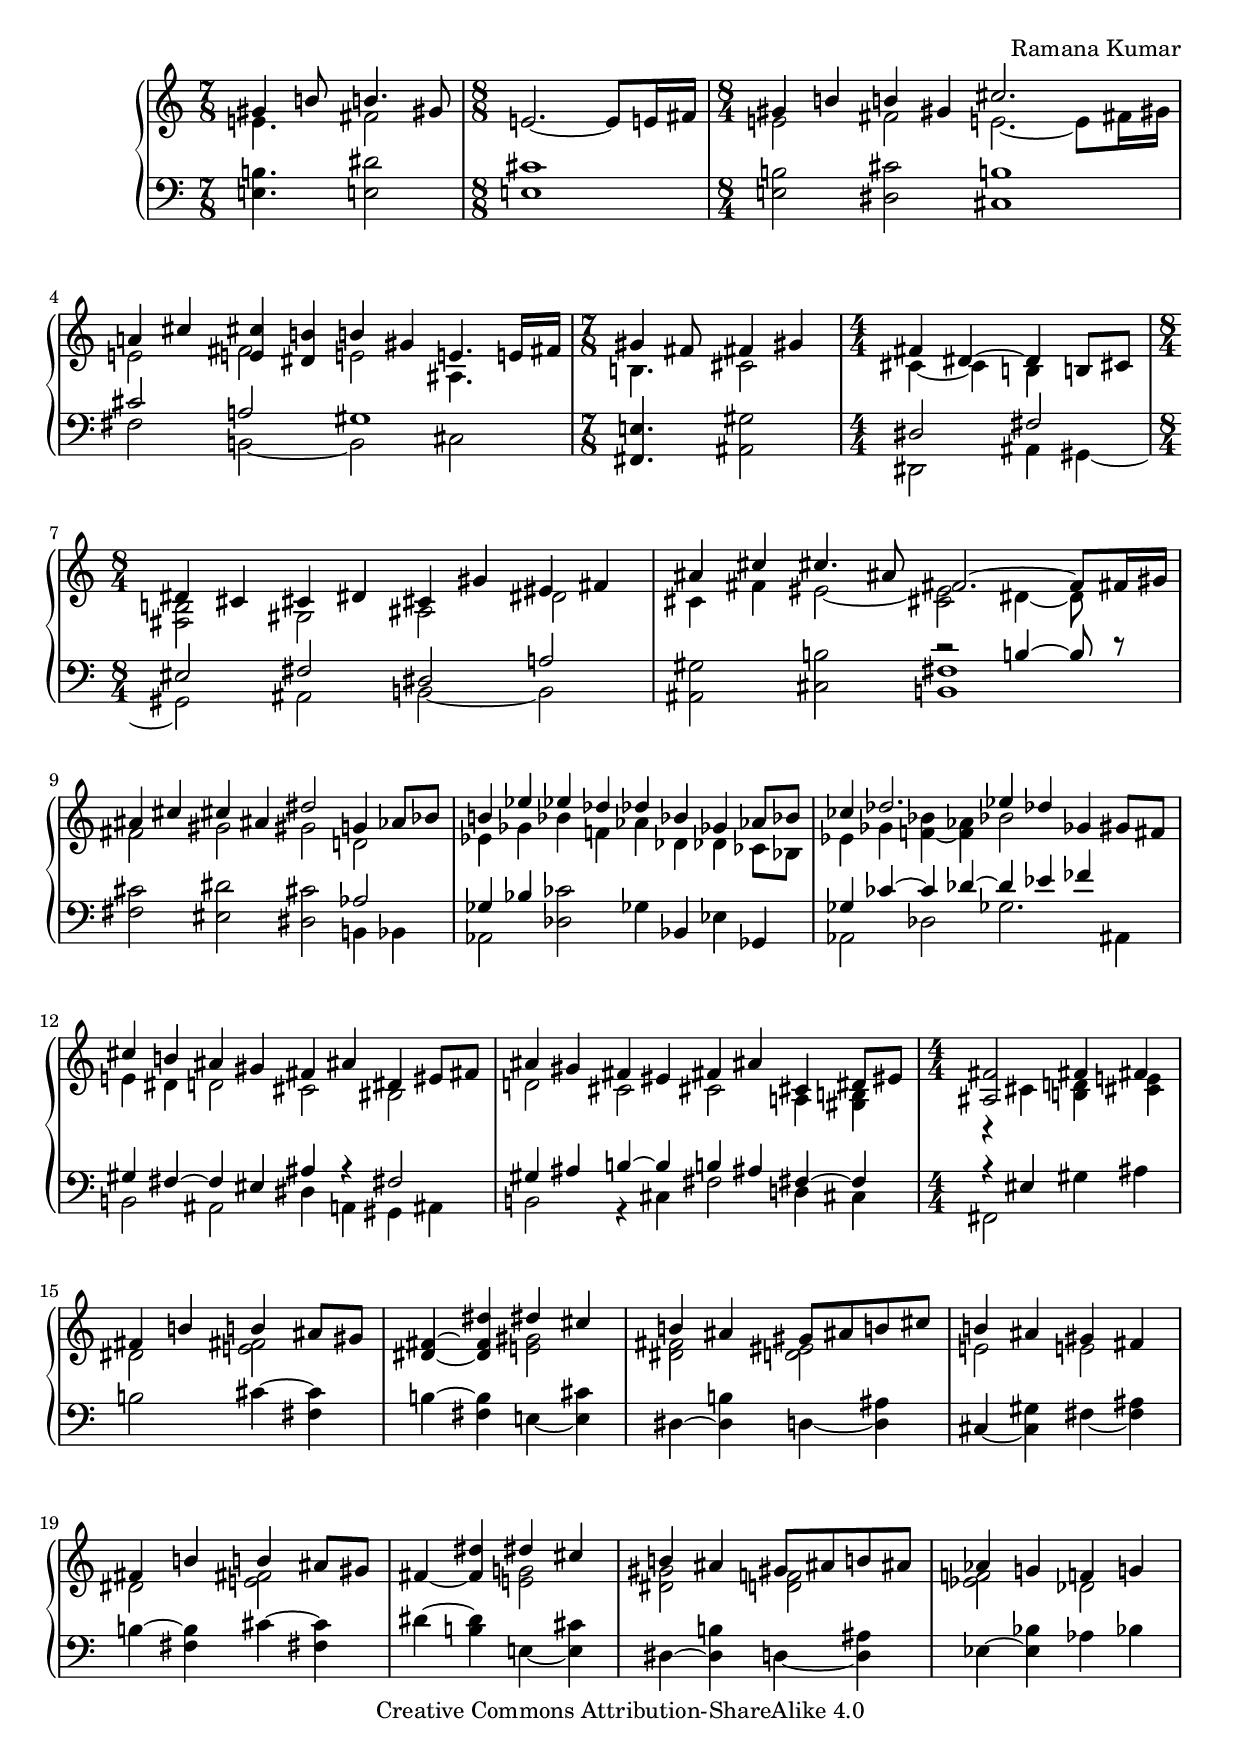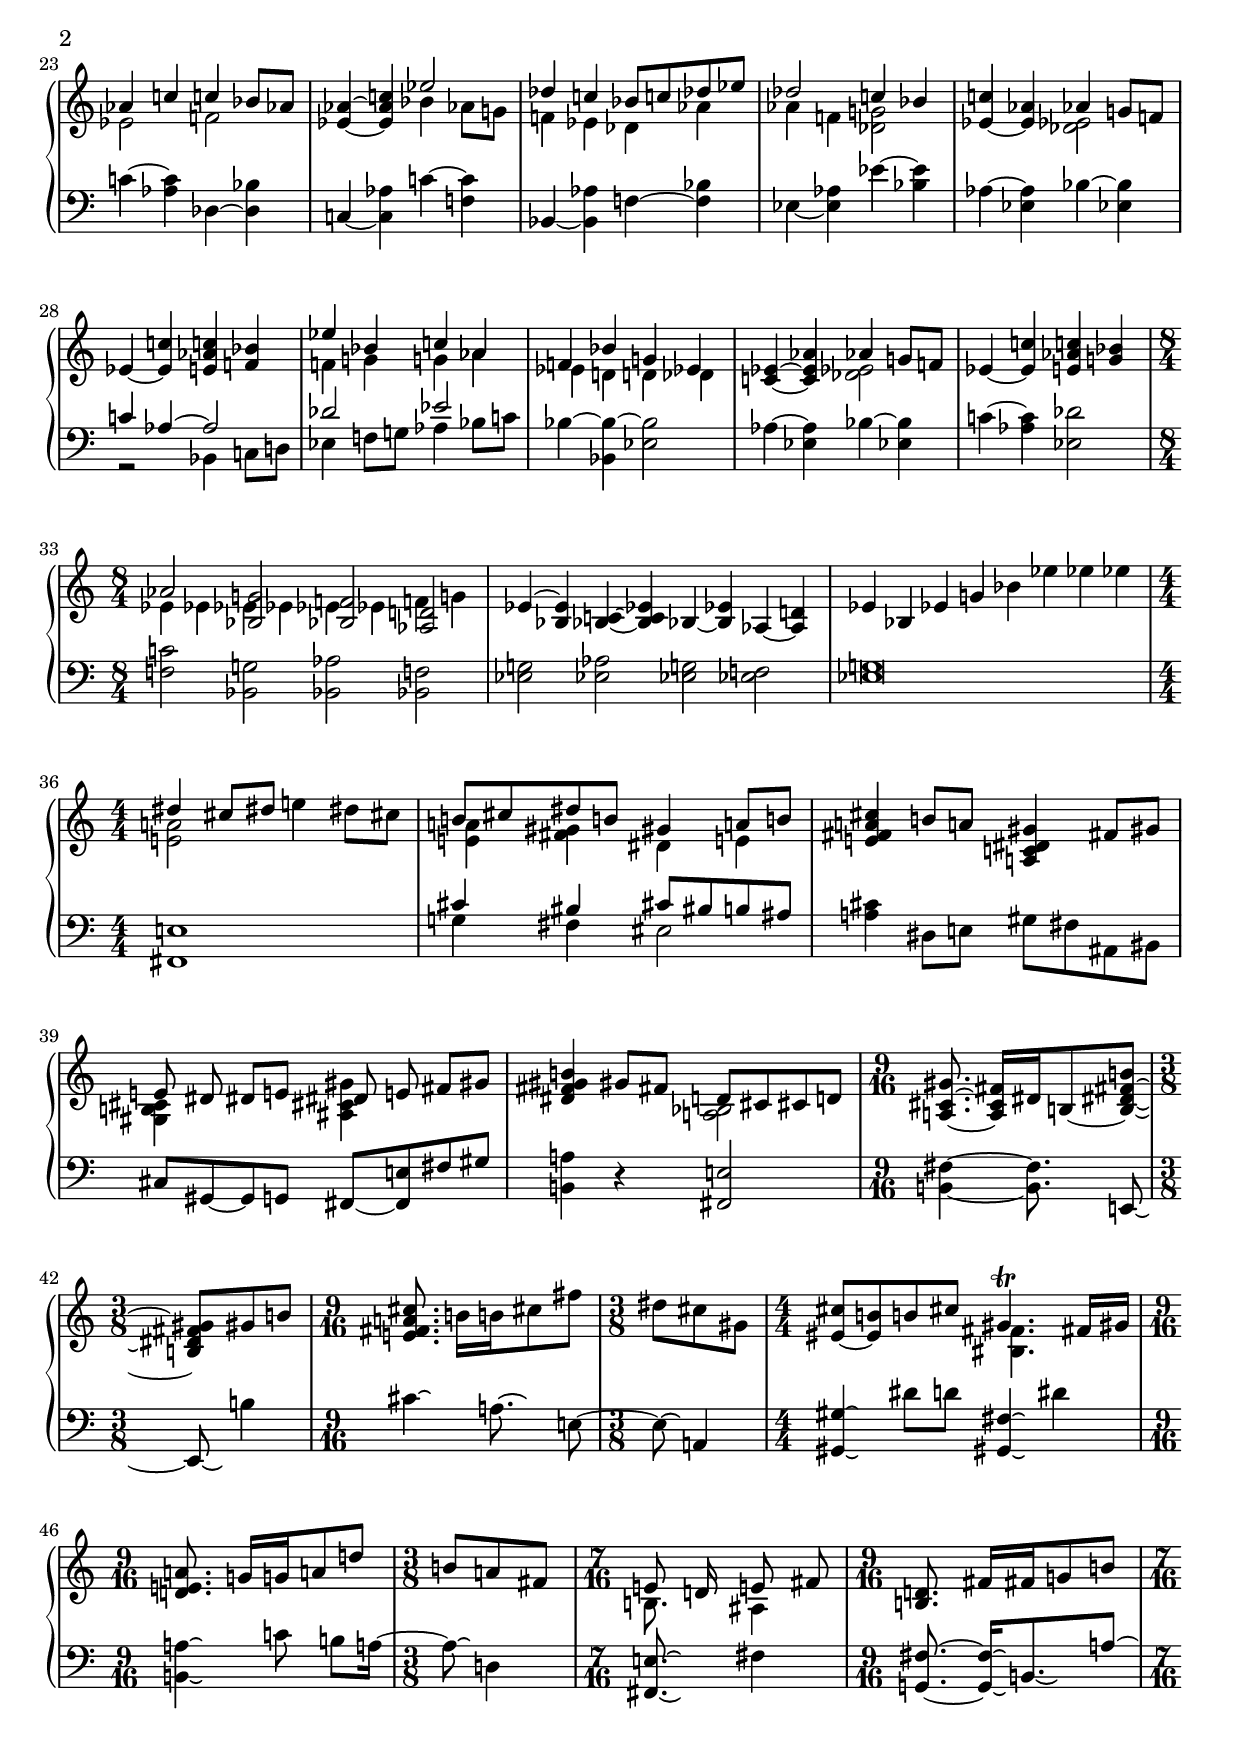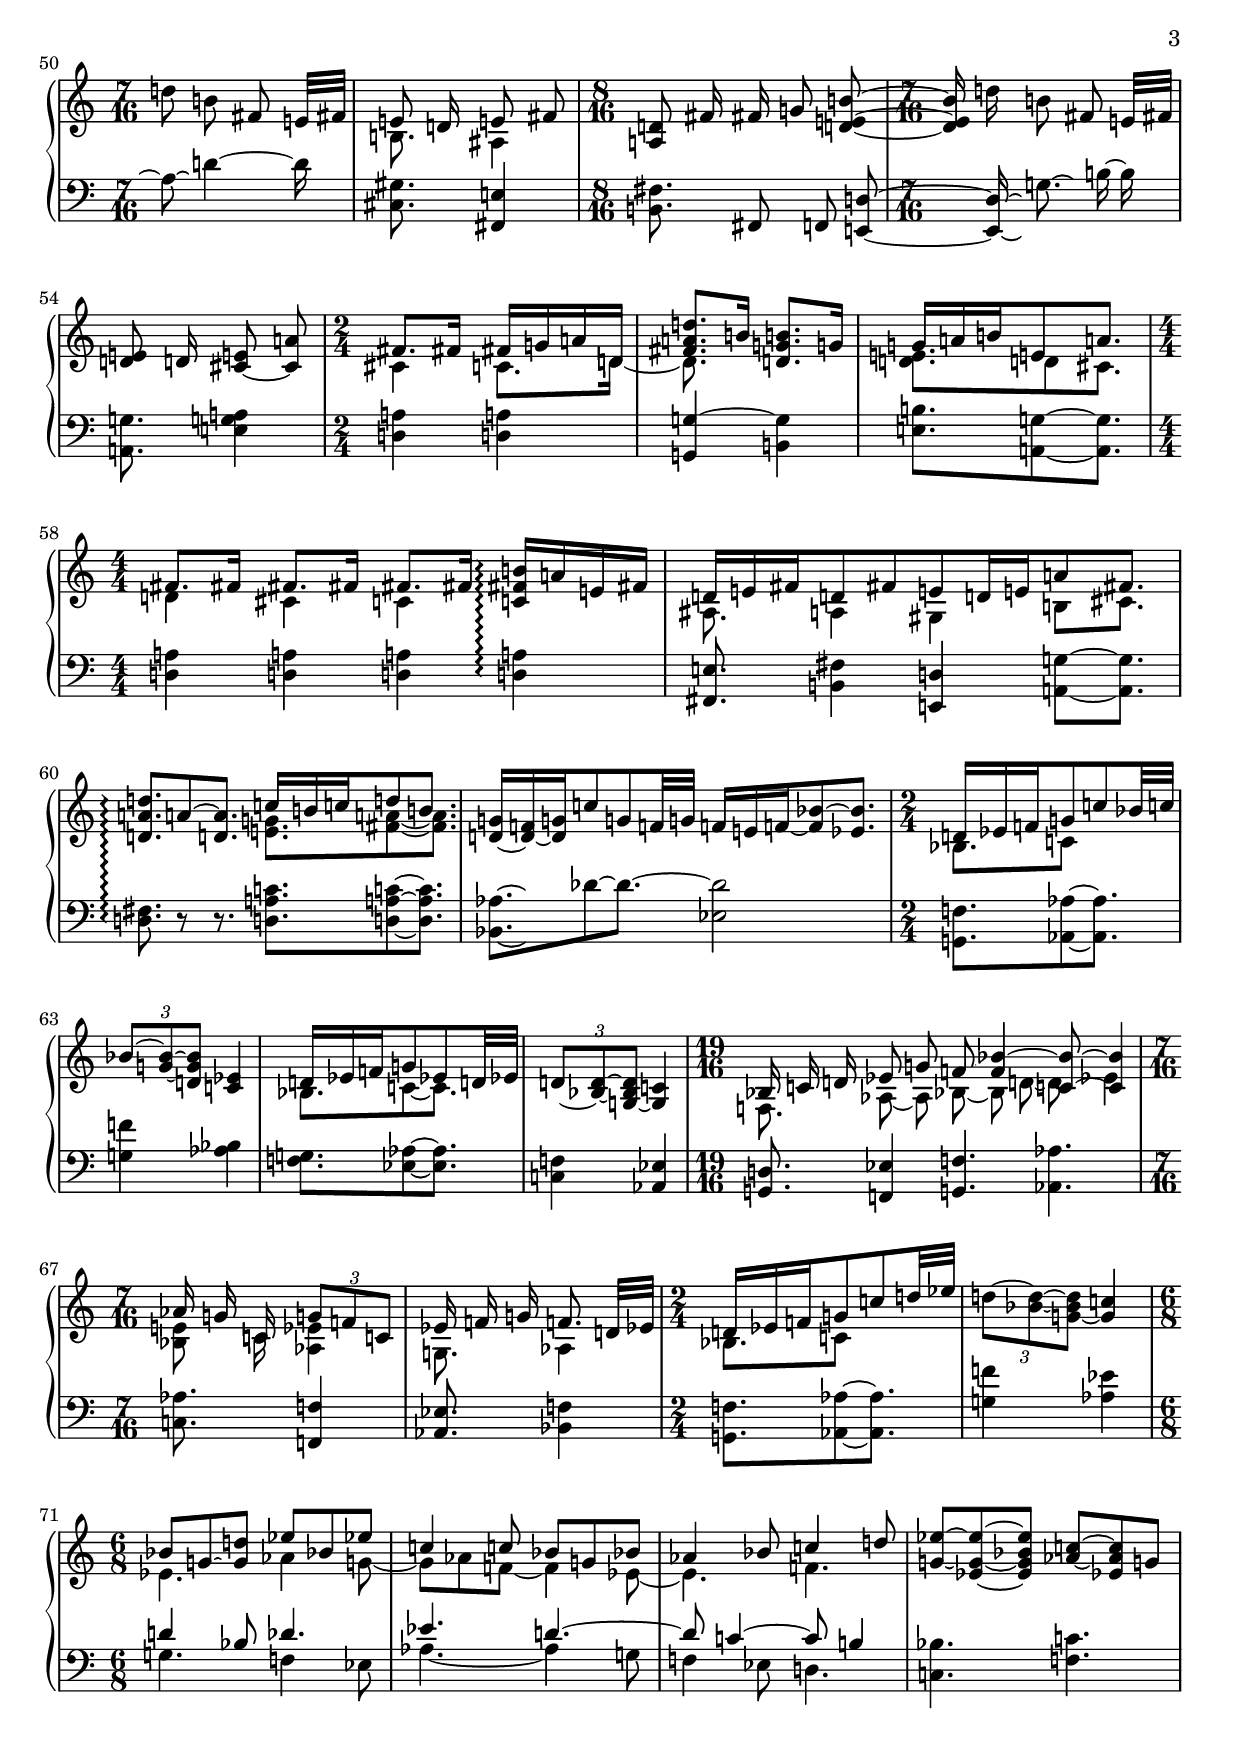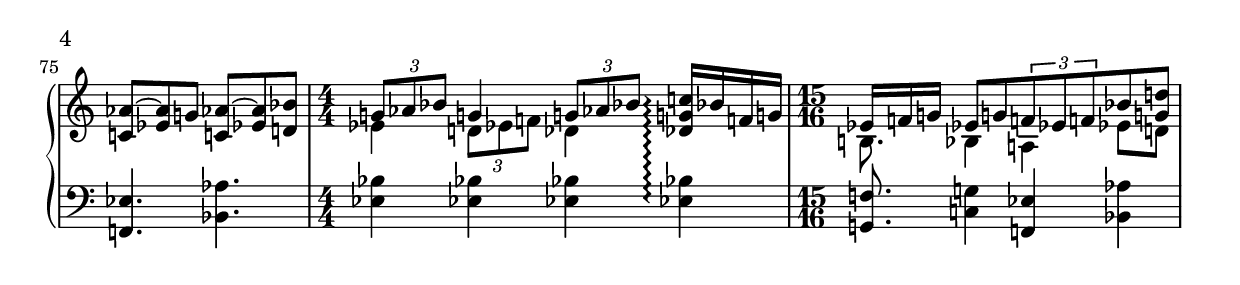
\version "2.24.0"

\header {
% title = "tbd"
  composer = "Ramana Kumar"
  date = "2015"
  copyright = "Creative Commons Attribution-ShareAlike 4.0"
% dedication = "tbd"
}

#(set-default-paper-size "a4" 'portrait)
#(ly:set-option 'point-and-click #f)

\score {
  \new PianoStaff <<
    \new Staff {
      \accidentalStyle PianoStaff.dodecaphonic
      \override PianoStaff.TimeSignature.style = #'numbered
      \set PianoStaff.connectArpeggios = ##t

      \clef treble

      \time 7/8
      << { gis'4 b'8 b'4. gis'8 }
      \\ { e'4. fis'2 } >>
      |

      \time 8/8
      e'2. ~ e'8 e'16 fis'
      |

      \time 8/4
      << { gis'4 b' b' gis' cis''2. s8 }
      \\ { e'2 fis' e'2. ~ e'8 fis'16 gis' } >>
      |

      << { a'4 cis'' < e' cis''> < dis' b'> b' gis' e'4. e'16 fis' }
      \\ { e'2 fis' e' ais4. s8 } >>
      |

      \time 7/8
      << { gis'4 fis'8 fis'4 gis' }
      \\ { b4. cis'2 } >>
      |

      \time 4/4
      << { fis'4 dis'4 ~ dis' b8 cis' }
      \\ { cis'4 ~ cis' b s } >>
      |

      \time 8/4
      << { dis'4 cis' cis' dis' cis' gis' eis' fis' }
      \\ { < fis b>2 gis ais dis' } >>
      |

      << { ais'4 cis'' cis''4. ais'8 fis'2. ~ fis'8 fis'16 gis' }
      \\ { cis'4 fis' eis'2 ~ < cis' eis'> dis'4 ~ dis'8 } >>
      |

      << { ais'4 cis'' cis'' ais' dis''2 g'4 aes'8 bes' }
      \\ { fis'2 gis' gis' d' } >>
      |

      << { b'4 ees'' ees'' des'' des'' bes' ges' aes'8 bes' }
      \\ { ees'4 ges' bes' f' aes' des' des' ces'8 bes } >>
      |

      << { ces''4 des''2. ees''4 des'' ges' gis'8 fis' }
      \\ { ees'4 ges' < f' bes'> ~ < f' aes'> bes'2 s } >>
      |

      << { cis''4 b' ais' gis' fis' ais' dis' eis'8 fis' }
      \\ { e'4 dis' d'2 cis' bis } >>
      |

      << { ais'4 gis' fis' eis' fis' ais' cis' dis'8 eis' }
      \\ { d'2 cis' cis' a4 <gis b> } >>
      |

      \time 4/4
      << { <ais fis'>2 fis'4 fis' }
      \\ { r4 cis' < b d'> < cis' e'> } >>
      |

      << { fis'4 b' b' ais'8 gis' }
      \\ { dis'2 < e' fis'> } >>
      |

      < dis' fis'>4 ~ < dis' fis' dis''> << { dis'' cis'' } \\  < e' gis'>2 >>
      |

      << { b'4 ais' gis'8 ais' b' cis'' }
      \\ { < dis' fis'>2 < d' eis'> } >>
      |

      << { b'4 ais' gis' fis' }
      \\ {e'2 e' } >>
      |

      << { fis'4 b' b' ais'8 gis' }
      \\ { dis'2 < e' fis'> } >>
      |

      fis'4 ~ < fis' dis''> << { dis'' cis'' } \\  < e' g'>2 >>
      |

      << { b'4 ais' gis'8 ais' b' ais' }
      \\ { < dis' gis'>2 < d' f'> } >>
      |

      << { aes'4 g' f' g' }
      \\ { < ees' f'>2 des' } >>
      |

      << { aes'4 c'' c'' bes'8 aes' }
      \\ { ees'2 f' } >>
      |

      < ees' aes'>4 ~ < ees' aes' c''>
      << { ees''2 } \\ { bes'4 aes'8 g' } >>
      |

      << { des''4 c'' bes'8 c'' des'' ees'' }
      \\ { f'4 ees' des' aes' } >>
      |

      << { des''2 c''4 bes' }
      \\ { aes'4 f' < des' g'>2 } >>
      |

      < ees' c''>4 ~ < ees' aes'> << { aes' g'8 f' } \\ < des' ees'>2 >>
      |

      ees'4 ~ < ees' c''> < e' aes' c''> < f' bes'>
      |

      << { ees''4 bes' c'' aes' }
      \\ { f' g' g' aes' } >>
      |

      << { f' bes' g' ees' }
      \\ { ees' d' d' des' } >>
      |

      < c' ees'>4 ~ < c' ees' aes'> << { aes' g'8 f' } \\ < des' ees'>2 >>
      |

      ees'4 ~ < ees' c''> < e' aes' c''> < g' bes'>
      |

      \time 8/4
      << { aes'2 < bes g'> < bes f'> < aes d'> }
      \\ { ees'4 ees' ees' ees' ees' ees' f' g' } >>
      |

      ees'4 ~ < ees' bes> < bes c'> ~ < bes c' ees'>
      bes4 ~ < bes ees'> aes ~ < aes d'>
      |

      ees'4 bes ees' g' bes' ees'' ees'' ees''
      |

      \time 4/4
      << { dis''4 cis''8 dis'' } \\ < e' a'>2 >> e''4 dis''8 cis''
      |

      << { b'8 cis'' dis'' b' gis'4 a'8 b' }
      \\ { < e' a'>4 < fis' gis'> dis' e' } >>
      |

      < e' fis' a' cis''>4 b'8 a' < a c' dis' gis'>4 fis'8 gis'
      |

      << { e'8 dis' } \\ { < gis b cis'>4} >> dis'8 e'
      << { dis'8 e' } \\ { < ais cis' gis'>4 } >> fis'8 gis'
      |

      < dis' fis' gis' b'>4 gis'8 fis'
      << { d'8 cis' cis' d' }
      \\ { < a bes>2 } >>
      |

      \time 9/16
      < a cis' gis'>8. ~ < a cis' fis'>16 dis' b8 ~
      < b dis' fis' b'>8 ~
      |
      \time 3/8
      < b dis' fis' gis'>8 gis' b'
      |

      \time 9/16
      < e' fis' a' cis''>8. b'16 b' cis''8 fis''
      |
      \time 3/8
      dis'' cis'' gis'8
      |

      \time 4/4
      < eis' cis''>8 ~ < eis' b'> b' cis''8 << gis'4.\trill \\ < bis fis'>4. >> fis'16 gis'
      |

      \time 9/16
      < d' e' a'>8. g'16 g' a'8 d''
      |
      \time 3/8
      b' a' fis'
      |

      \time 7/16
      << { e'8 d'16 e'8 fis'}
      \\ { b8. ais4 } >>

      \time 9/16
      < b d'>8. fis'16 fis' g'8

      b'8
      |

      \time 7/16
      d'' b' fis'

      e'32 fis'
      |

      << { e'8 d'16 e'8 fis' } \\ { b8. ais4 } >>

      \time 8/16
      < a d'>8 fis'16 fis' g'8
      < d' e' b'>8 ~
      |

      \time 7/16
      < d' e' b'>16 d''16 b'8 fis'8
      e'32 fis'
      |

      < e' d'>8 d'16 < cis' e'>8 ~ < cis' a'>
      \time 2/4
      << { fis'8. fis'16 fis' g' a' d' } \\ { cis'4 c'8. d'16 ~ } >>

      << { < fis' a' d''>8. b'16 } \\ { d'8. s16 } >> < d' g' b'>8. g'16

      << { g' a' b' e'8 a'8. }
      \\ { < d' e'>8. d'8 cis'8. } >>
      |

      \time 4/4
      << { fis'8. fis'16 fis'8. fis'16 fis'8. fis'16 }
      \\ { d'4 cis' c' } >>
      < c' fis' b'>16\arpeggio a' e' fis'

      << { d'16 e'  fis' d'8 fis' e' d'16 e' a'8 fis'8. }
      \\ { ais8. a4 gis4 b8 cis'8. } >>
      |

      < d' a' d''>8.\arpeggio a'8 ~ < a' d'>8.
      << { c''16 b' c'' d''8 b'8. }
      \\ { < e' g'>8. < fis' a'>8 ~ < fis' a'>8. } >>
      |

      < d' g'>16 ~ < d' f'> ~ < d' g'> c''8 g'8
      f'32 g' f'16 e' f' ~ <f' bes'>8 ~ <ees' bes'>8.
      |

      \time 2/4
      << { d'16 ees' f' g'8 c'' bes'32 c'' }
      \\ { bes8. c'8 s8. } >>
      |

      \times 2/3 { bes'8 ~ <g' bes'> ~ <d' g' bes'> } <c' ees'>4
      |

      << { d'16 ees' f' g'8 ees' d'32 ees' }
      \\ { bes8. c'8 ~ c'8. } >>

      \times 2/3 { d'8 ~ <d' bes> ~ <d' bes g> ~ } < g c'>4

      \time 19/16
      << { bes16 c' d' ees'8 g' }
      \\ { f8. aes8 ~ aes8 } >>

      << { f'8 ~ < f' bes'>4 ~ < c' bes'>8 ~ < c' bes'>4 }
      \\ { bes8 ~ bes d'8 ~ d'8 ees'4 } >>
      |

      \time 7/16
      << { aes'16 g' c'  \times 2/3 { g'8 f' c' } }
      \\ { <bes e'>8 c'16 <aes ees'>4 } >>

      << { ees'16 f' g' f'8. d'32 ees' }
      \\ { g8. aes4 } >>
      |

      \time 2/4
      << { d'16 ees' f' g'8 c'' d''32 ees'' }
      \\ { bes8. c'8 s8. } >>

      \times 2/3 { d''8 ~ <d'' bes'> ~ <d'' bes' g'> } ~ < g' c''>4
      |

      \time 6/8
      << { bes'8 g' ~ <g' d''> ees'' bes' ees'' }
      \\ { ees'4. aes'4 g'8 ~ } >>
      |

      << { c''4 c''8 bes' g' bes' }
      \\ { g'8 aes' f' ~ f'4 ees'8 ~ } >>
      |

      << { aes'4 bes'8 c''4 d''8 }
      \\ { ees'4. f' } >>
      |

      < g' ees''> 8 ~ < ees' g' ees''> ~ <ees' g' bes' ees''>
      < aes' c''> ~ < ees' aes' c''> g'
      |

      < c' aes'> ~ < ees' aes'> g'
      < c' aes'> ~ < ees' aes'> < d' bes'>
      |

      \time 4/4
      << { \times 2/3 { g'8 aes' bes' } g'4 \times 2/3 { g'8 aes' bes' }
           <des' g' c''>16\arpeggio bes' f' g'}
      \\ { ees'4 \times 2/3 { d'8 ees' f' } des'4 } >>
      |

      \time 15/16
      << { ees'16 f' g' ees'8 g' \times 2/3 {f'8 ees' f'} bes'8 <g' d''> }
      \\ { b8. bes4 a ees'8 d' } >>


    }
    \new Staff {
      \clef bass

      < e b>4. < e dis'>2
      |

      < e cis'>1
      |

      < e b>2 < dis cis'> < cis b>1
      |

      << { cis'2 a gis1 }
      \\ { fis2 b, ~ b, cis } >>
      |

      < fis, e>4. < ais, gis>2
      |

      << { dis2 fis }
      \\ { dis,2 ais,4 gis, ~ } >>
      |

      << { eis2 fis dis a }
      \\ { gis, ais, b, ~ b, } >>
      |

      < ais, gis>2 < cis b> << { r2 b4 ~ b8 r } \\ < b, fis>1 >>
      |

      < fis cis'>2 < eis dis'> < dis cis'> << aes2 \\ { b,4 bes, } >>
      |

      << { ges4 bes } \\ aes,2 >> < des ces'>2 ges4 bes, ees ges,
      |

      << { ges4 ces' ~ ces' des' ~ des' ees' fes' s }
      \\ { aes,2 des ges2. ais,4 } >>
      |

      << { gis4 fis ~ fis eis ais r fis2 }
      \\ { b,2 ais, dis4 a, gis, ais, } >>
      |

      << { gis4 ais b ~ b b ais fis ~ fis }
      \\ { b,2 r4 cis fis2 d4 cis } >>
      |

      << { r4 eis } \\ { fis,2 } >> gis4 ais
      |

      b2 cis'4 ~ < cis' fis>
      |

      b4 ~ < fis b > e ~ < e cis'>
      |

      dis4 ~ < dis b> d ~ < d ais>
      |

      cis ~ < cis gis> fis ~ < fis ais>
      |

      b4 ~ < fis b> cis' ~ < cis' fis>
      |

      dis'4 ~ < b dis'> e ~ < e cis'>
      |

      dis4 ~ < dis b> d ~ < d ais>
      |

      ees4 ~ < ees bes> aes bes
      |

      c'4 ~ < c' aes> des ~ < des bes>
      |

      c4 ~ < c aes> c' ~ < c' f>
      |

      bes, ~ < bes, aes> f ~ < f bes>
      |

      ees4 ~ < ees aes> ees' ~ < ees' bes>
      |

      aes4 ~ < aes ees> bes ~ < bes ees>
      |

      << { c'4 aes ~ aes2 }
      \\ { r2 bes,4 c8 d } >>
      |

      << { des'2 ees' }
      \\ { ees4 f8 g aes4 bes8 c' } >>
      |

      bes4 ~ < bes, bes> ~ < bes ees>2
      |

      aes4 ~ < aes ees> bes ~ < bes ees>
      |

      c'4 ~ < c' aes> < ees des'>2
      |

      < f c'>2 < bes, g> < bes, aes>2 < bes, f>
      |

      < ees g>2 < ees aes> < ees g>2 < ees f>
      |

      < ees g>\breve
      |

      < fis, e>1
      |

      << { cis'4 bis cis'8 bis b ais }
      \\ { g4 fis eis2 } >>
      |

      < a cis'>4 dis8 e gis8 fis ais,8 bis,
      |

      cis8 gis, ~ gis, g, fis, ~ < fis, e> fis gis
      |

      < b, a>4 r < fis, e>2

      < b, fis>4 ~ < b, fis>8. e,8 ~ e,\laissezVibrer b4

      cis'4\laissezVibrer a8.\laissezVibrer e8 ~ e8\laissezVibrer a,4
      |

      < gis, gis>4\laissezVibrer dis'8 d' < gis, fis>4\laissezVibrer dis'
      |

      < b, a>4\laissezVibrer c'8 b a16 ~ a8\laissezVibrer d4
      |

      < fis, e>8.\laissezVibrer fis4 < g, fis>8. ~ < g, fis>16\laissezVibrer b,8.\laissezVibrer

      a8 ~ a8\laissezVibrer d'4 ~ d'16 < cis gis>8. < fis, e>4

      < b, fis>8. fis,8 f,8

      < e, d>8 ~ <e, d>16\laissezVibrer g8.\laissezVibrer b16 ~ b16 < a, g>8. < e g a>4 < d a> < d a>

      < g, g>4 ~ < b, g> < e b>8. < a, g>8 ~ <a, g>8.
      |

      < d a>4 < d a>  < d a> < d a>\arpeggio
      |

      < fis, e>8. < b, fis>4 < e, d> < a, g>8 ~ <a, g>8.
      |

      < d fis>8.\arpeggio r8 r8. < d a c'>8. < d a c'>8 ~ < d a c'>8.
      |

      < bes, aes>8.\laissezVibrer des'8 ~ des'8. ~ < ees des'>2

      < g, f>8. < aes, aes>8 ~ <aes, aes>8.

      < g f'>4 < aes bes>4
      |

      < f g>8. < ees aes>8 ~ < ees aes>8.
      < c f>4 < aes, ees>
      |

      < g, d>8. < f, ees>4
      < g, f>4. < aes, aes>4.
      |

      < c aes >8. < f, f>4
      |

      < aes, ees>8. < bes, f>4
      |

      < g, f>8. < aes, aes>8 ~ <aes, aes>8.
      < g f'>4 < aes ees'>
      |

      << { d'4 bes8 des'4. }
      \\ { g4. f4 ees8 } >>
      |

      << { ees'4. d' ~ }
      \\ { aes4. ~ aes4 g8 } >>
      |

      << { d'8 c'4 ~ c'8 b4 }
      \\ { f4 ees8 d4. } >>
      |

      < c bes >4. < f c'>
      |

      < f, ees> <bes, aes>
      |

      < ees bes>4 < ees bes> < ees bes> < ees bes>\arpeggio
      |

      < g, f>8. <c g>4 <f, ees> <bes, aes>

    }
  >>
\layout{}
\midi{}
}
